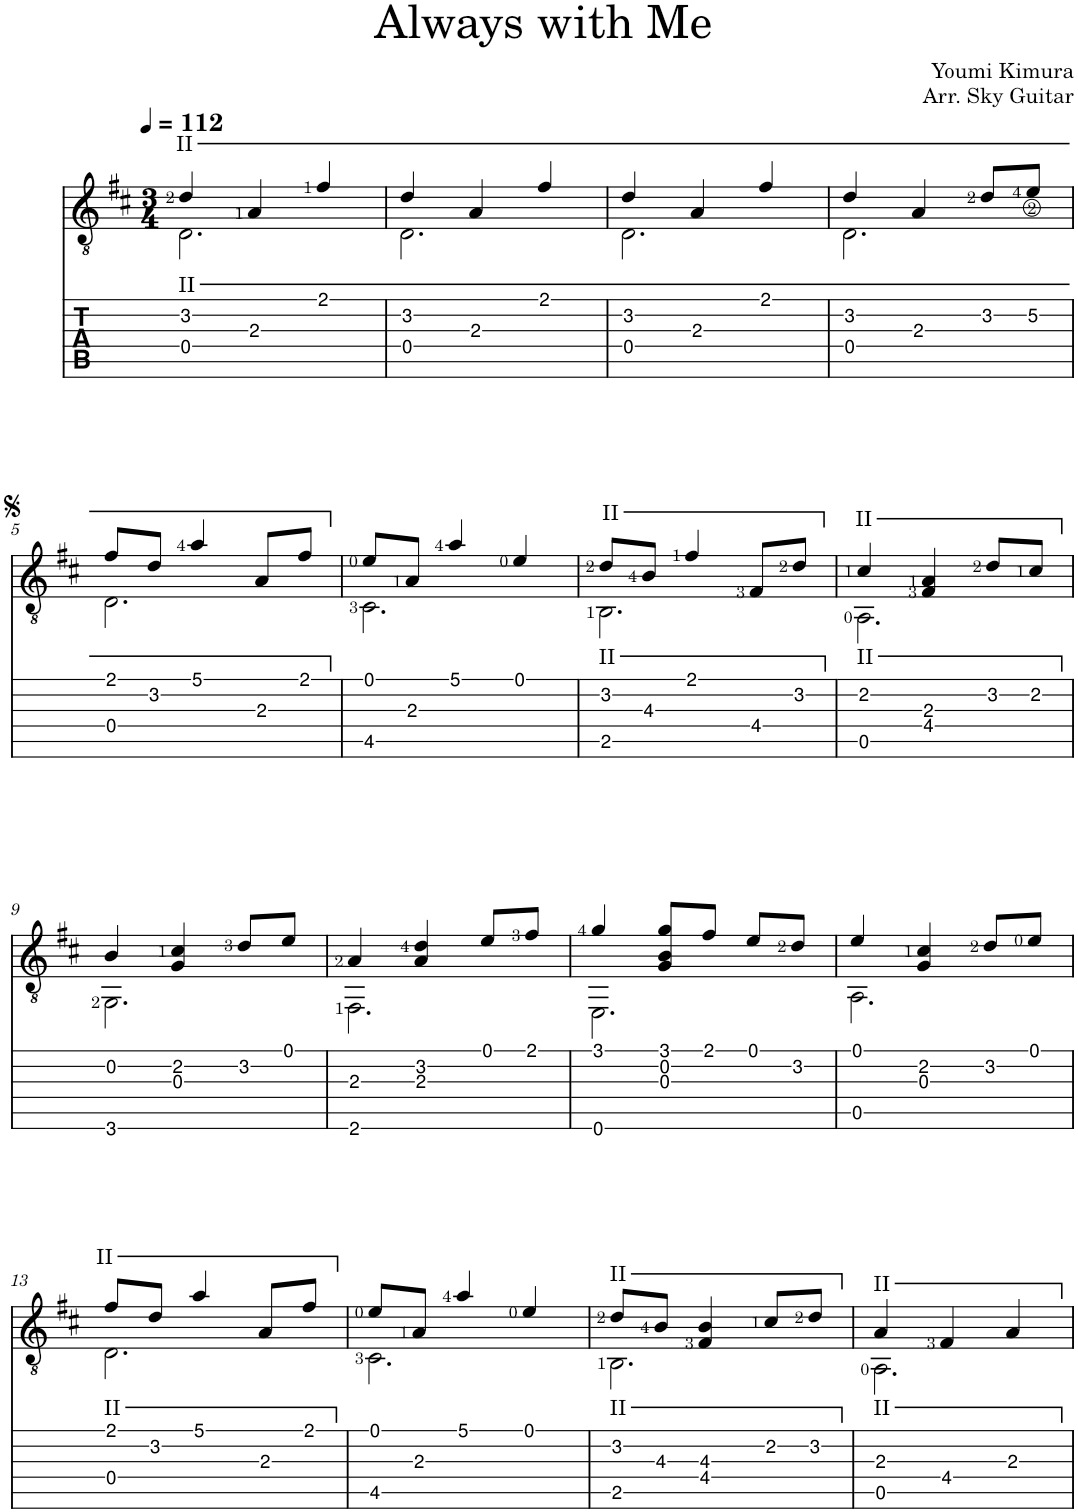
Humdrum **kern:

**kern	**kern
*part1	*part1
*staff2	*staff1
*I"古典吉他	*
*stria6	*
*	*clefGv2
*k[f#c#]	*k[f#c#]
*M3/4	*M3/4
*MM112	*MM112
=1	=1
*^	*^
!	!	!LO:TX:a:t=II	!
!LO:TX:a:t=II	!	!	!
4d	2.D	4d/	2.D\
4A	.	4A/	.
4f#	.	4f#/	.
=2	=2	=2	=2
4d	2.D	4d/	2.D\
4A	.	4A/	.
4f#	.	4f#/	.
=3	=3	=3	=3
4d	2.D	4d/	2.D\
4A	.	4A/	.
4f#	.	4f#/	.
=4	=4	=4	=4
4d	2.D	4d/	2.D\
4A	.	4A/	.
8dL	.	8d/L	.
8eJ	.	8e/J	.
!!LO:LB:g=z	!!
=5	=5	=5	=5
8f#L	2.D	8f#/L	2.D\
8dJ	.	8d/J	.
4a	.	4a/	.
8AL	.	8A/L	.
8f#J	.	8f#/J	.
=6	=6	=6	=6
8eL	2.C#	8e/L	2.C#\
8AJ	.	8A/J	.
4a	.	4a/	.
4e	.	4e/	.
=7	=7	=7	=7
!	!	!LO:TX:a:t=II	!
!LO:TX:a:t=II	!	!	!
8dL	2.BB	8d/L	2.BB\
8BJ	.	8B/J	.
4f#	.	4f#/	.
8F#L	.	8F#/L	.
8dJ	.	8d/J	.
=8	=8	=8	=8
!	!	!LO:TX:a:t=II	!
!LO:TX:a:t=II	!	!	!
4c#	2.AA	4c#/	2.AA\
4F# 4A	.	4F#/ 4A/	.
8dL	.	8d/L	.
8c#J	.	8c#/J	.
!!LO:LB:g=z	!!
=9	=9	=9	=9
4B	2.GG	4B/	2.GG\
4G 4c#	.	4G/ 4c#/	.
8dL	.	8d/L	.
8eJ	.	8e/J	.
=10	=10	=10	=10
4A	2.FF#	4A/	2.FF#\
4A 4d	.	4A/ 4d/	.
8eL	.	8e/L	.
8f#J	.	8f#/J	.
=11	=11	=11	=11
4g	2.EE	4g/	2.EE\
8G\ 8B\ 8g\L	.	8G/ 8B/ 8g/L	.
8f#J	.	8f#/J	.
8eL	.	8e/L	.
8dJ	.	8d/J	.
=12	=12	=12	=12
4e	2.AA	4e/	2.AA\
4G 4c#	.	4G/ 4c#/	.
8dL	.	8d/L	.
8eJ	.	8e/J	.
!!LO:LB:g=z	!!
=13	=13	=13	=13
!	!	!LO:TX:a:t=II	!
!LO:TX:a:t=II	!	!	!
8f#L	2.D	8f#/L	2.D\
8dJ	.	8d/J	.
4a	.	4a/	.
8AL	.	8A/L	.
8f#J	.	8f#/J	.
=14	=14	=14	=14
8eL	2.C#	8e/L	2.C#\
8AJ	.	8A/J	.
4a	.	4a/	.
4e	.	4e/	.
=15	=15	=15	=15
!	!	!LO:TX:a:t=II	!
!LO:TX:a:t=II	!	!	!
8dL	2.BB	8d/L	2.BB\
8BJ	.	8B/J	.
4F# 4B	.	4F#/ 4B/	.
8c#L	.	8c#/L	.
8dJ	.	8d/J	.
=16	=16	=16	=16
!	!	!LO:TX:a:t=II	!
!LO:TX:a:t=II	!	!	!
4A	2.AA	4A/	2.AA\
4F#	.	4F#/	.
4A	.	4A/	.
*v	*v	*	*
*	*v	*v
=	=
*-	*-
